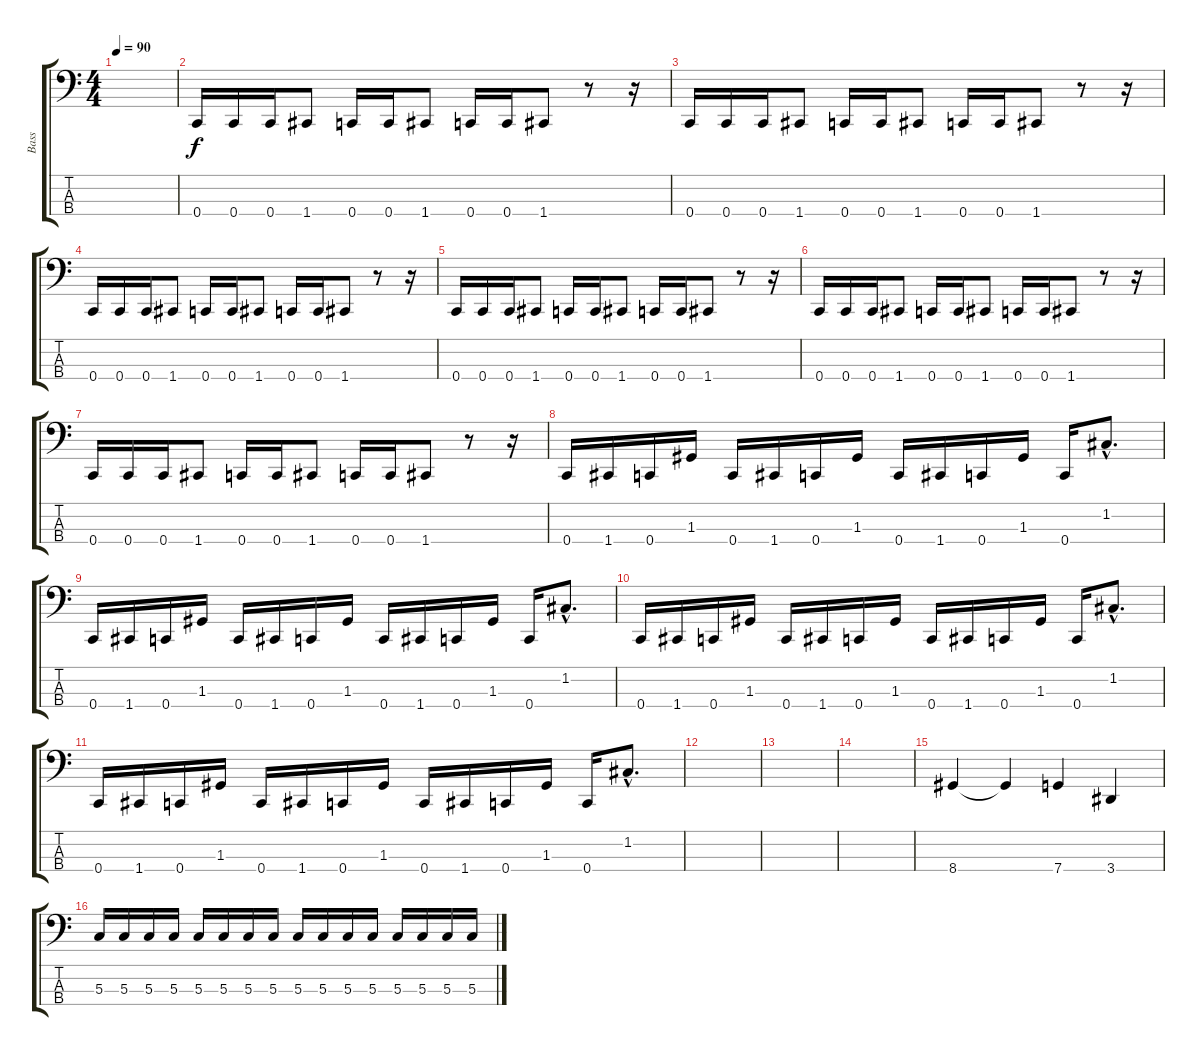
\track ("Bass" "Bass") {instrument electricbasspick}
\staff {score tabs}
\tuning (F2 C2 G1 C1) {hide}
\ts (4 4)
\tempo 90
\clef f4
\ks c
|
0.4.16 0.4.16 0.4.16 1.4.8 0.4.16 0.4.16 1.4.8 0.4.16 0.4.16 1.4.8 r.8 r.16 |
0.4.16 0.4.16 0.4.16 1.4.8 0.4.16 0.4.16 1.4.8 0.4.16 0.4.16 1.4.8 r.8 r.16 |
0.4.16 0.4.16 0.4.16 1.4.8 0.4.16 0.4.16 1.4.8 0.4.16 0.4.16 1.4.8 r.8 r.16 |
0.4.16 0.4.16 0.4.16 1.4.8 0.4.16 0.4.16 1.4.8 0.4.16 0.4.16 1.4.8 r.8 r.16 |
0.4.16 0.4.16 0.4.16 1.4.8 0.4.16 0.4.16 1.4.8 0.4.16 0.4.16 1.4.8 r.8 r.16 |
0.4.16 0.4.16 0.4.16 1.4.8 0.4.16 0.4.16 1.4.8 0.4.16 0.4.16 1.4.8 r.8 r.16 |
0.4.16 1.4.16 0.4.16 1.3.16 0.4.16 1.4.16 0.4.16 1.3.16 0.4.16 1.4.16 0.4.16 1.3.16 0.4.16 1.2{hac}.8{d} |
0.4.16 1.4.16 0.4.16 1.3.16 0.4.16 1.4.16 0.4.16 1.3.16 0.4.16 1.4.16 0.4.16 1.3.16 0.4.16 1.2{hac}.8{d} |
0.4.16 1.4.16 0.4.16 1.3.16 0.4.16 1.4.16 0.4.16 1.3.16 0.4.16 1.4.16 0.4.16 1.3.16 0.4.16 1.2{hac}.8{d} |
0.4.16 1.4.16 0.4.16 1.3.16 0.4.16 1.4.16 0.4.16 1.3.16 0.4.16 1.4.16 0.4.16 1.3.16 0.4.16 1.2{hac}.8{d} |
|
|
|
8.4.4 8.4{t}.4 7.4.4 3.4.4 |
5.3.16 5.3.16 5.3.16 5.3.16 5.3.16 5.3.16 5.3.16 5.3.16 5.3.16 5.3.16 5.3.16 5.3.16 5.3.16 5.3.16 5.3.16 5.3.16
